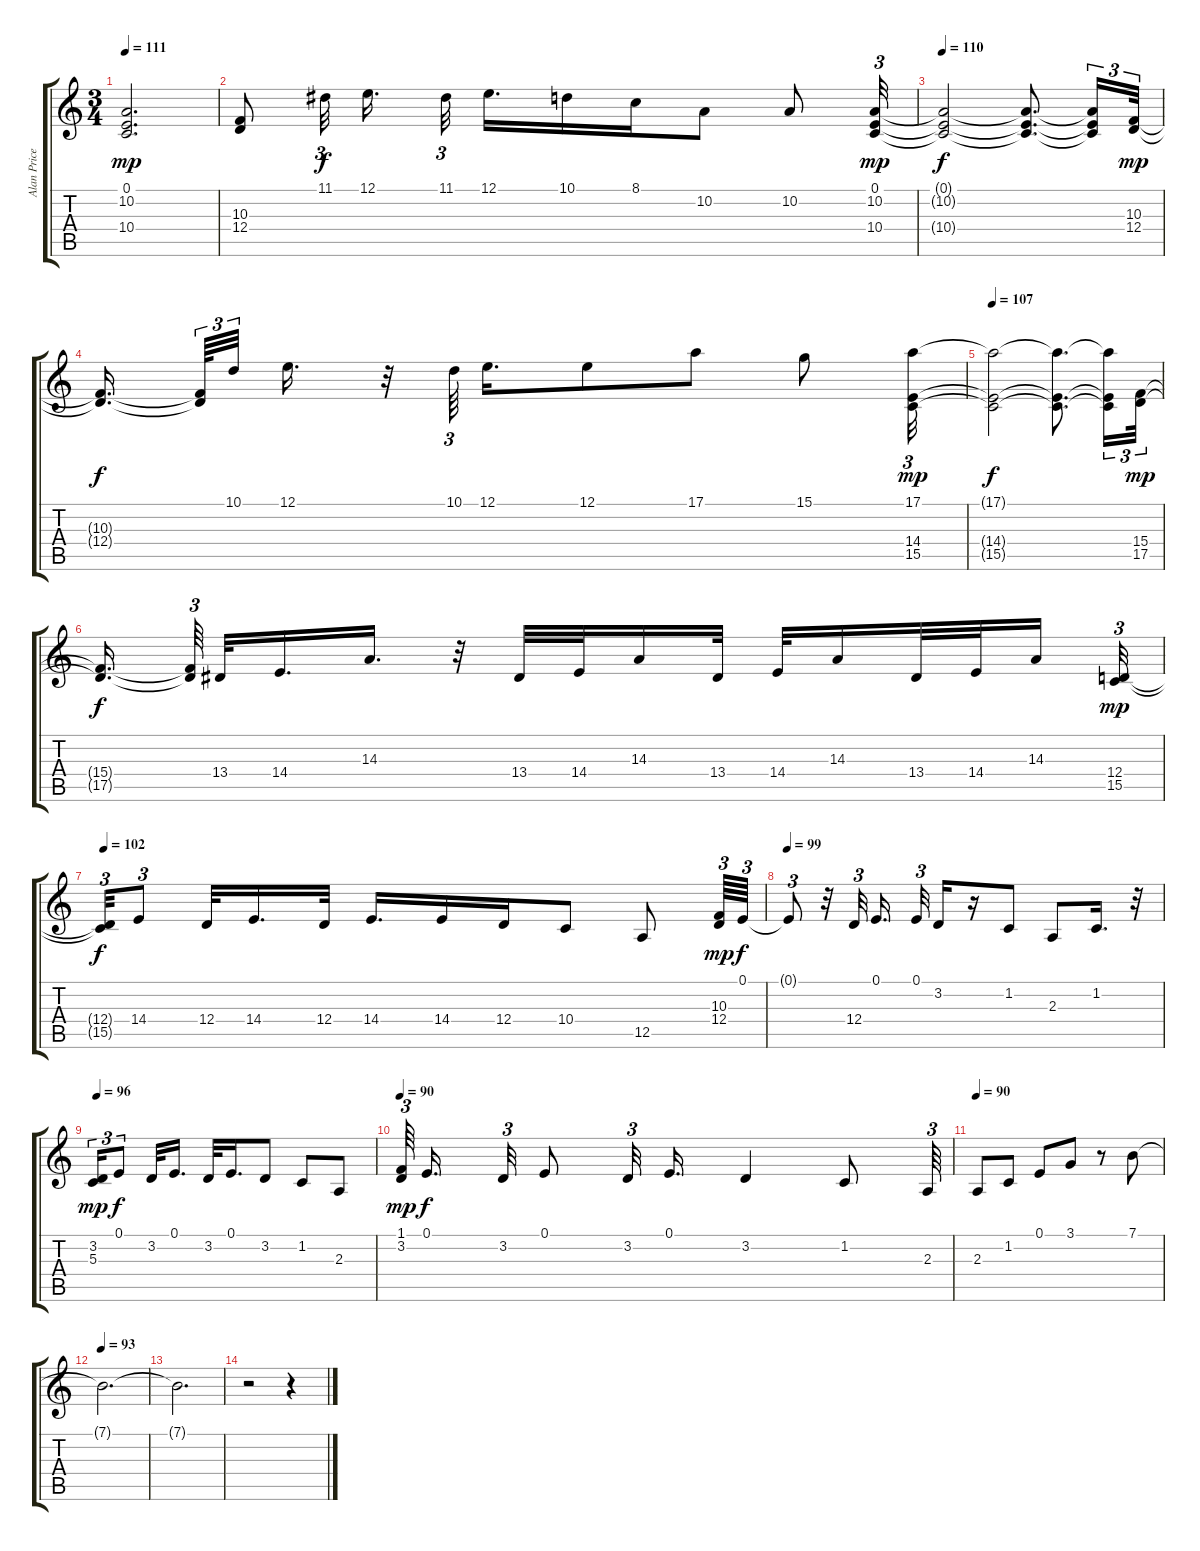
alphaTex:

\track ("Alan Price " "Alan Price") {instrument churchorgan}
\staff {score tabs}
\tuning (E4 B3 G3 D3 A2 E2) {hide}
\ts (3 4)
\tempo 111
\clef g2
\ks c
(0.1 10.2 10.4).2{d dy mp} |
(10.3 12.4).8 11.1.32{tu (3 2) dy f beam splitsecondary} 12.1.16{d} 11.1.32{tu (3 2)} 12.1.16{d} 10.1.16 8.1.16 10.2.8 10.2.8 (0.1 10.2 10.4).32{tu (3 2) dy mp} |
\tempo 110
(0.1{t} 10.2{t} 10.4{t}).2{dy f} (0.1{t} 10.2{t} 10.4{t}).8{d} (0.1{t} 10.2{t} 10.4{t}).16{tu (3 2)} (10.3 12.4).32{tu (3 2) dy mp} |
(10.3{t} 12.4{t}).16{d dy f beam splitsecondary} (10.3{t} 12.4{t}).64{tu (3 2)} 10.1.32{tu (3 2) beam splitsecondary} 12.1.16{d} r.32 10.1.64{tu (3 2) beam splitsecondary} 12.1.16{d} 12.1.8 17.1.8 15.1.8 (17.1 14.4 15.5).32{tu (3 2) dy mp} |
\tempo 107
(17.1{t} 14.4{t} 15.5{t}).2{dy f} (17.1{t} 14.4{t} 15.5{t}).8{d} (17.1{t} 14.4{t} 15.5{t}).16{tu (3 2)} (15.4 17.5).32{tu (3 2) dy mp} |
(15.4{t} 17.5{t}).16{d dy f beam splitsecondary} (15.4{t} 17.5{t}).64{tu (3 2) beam splitsecondary} 13.4.32 14.4.16{d} 14.3.16{d} r.32 13.4.32 14.4.32 14.3.16 13.4.32 14.4.32 14.3.16 13.4.32 14.4.32 14.3.16{beam splitsecondary} (12.4 15.5).32{tu (3 2) dy mp} |
\tempo 102
(12.4{t} 15.5{t}).32{tu (3 2) dy f} 14.4.8{tu (3 2)} 12.4.32 14.4.16{d} 12.4.32 14.4.16{d} 14.4.16 12.4.16 10.4.8 12.5.8 (10.3 12.4).64{tu (3 2) dy mp} 0.1.64{tu (3 2) dy f} |
\tempo 99
0.1{t}.8{tu (3 2)} r.32 12.4.32{tu (3 2) beam splitsecondary} 0.1.16{d} 0.1.32{tu (3 2)} 3.2.16 r.16 1.2.8 2.3.8 1.2.16{d} r.32 |
\tempo 96
(3.2 5.3).16{tu (3 2) dy mp} 0.1.8{tu (3 2) dy f} 3.2.32 0.1.16{d} 3.2.32 0.1.16{d} 3.2.8 1.2.8 2.3.8 |
\tempo 90
(1.1 3.2).64{tu (3 2) dy mp beam splitsecondary} 0.1.16{d dy f beam splitsecondary} 3.2.32{tu (3 2)} 0.1.8 3.2.32{tu (3 2)} 0.1.16{d} 3.2.4 1.2.8 2.3.64{tu (3 2)} |
\tempo 90
2.3.8 1.2.8 0.1.8 3.1.8 r.8 7.1.8 |
\tempo 93
7.1{t}.2{d} |
7.1{t}.2{d} |
r.2 r.4
